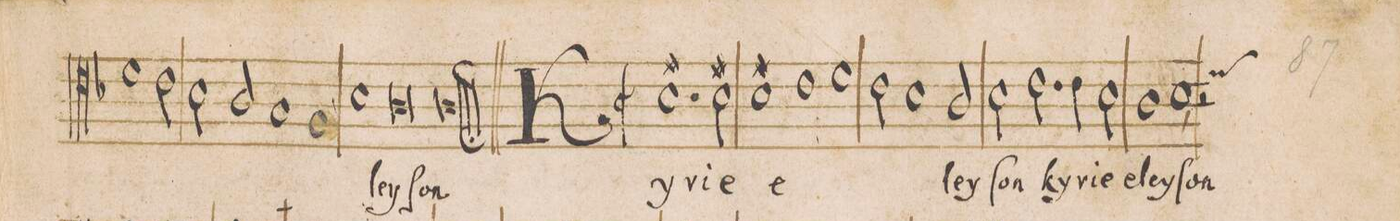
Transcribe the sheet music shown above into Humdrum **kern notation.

**kern	**text
*I"TENOR	*
*clefC4	*
*k[b-]	*
*met(C|)	*
*M2/1	*
1d\	.
2c\	.
=25-	=25-
2B-\	.
2A/	.
1G/	.
=26-	=26-
1F/	.
1B-\	.
=27-	=27-
0A\	-ley-
=28-	=28-
0A\l	-ſon
=29||-	=29||-
*M2/1	*
*met(C|)	*
1.Bn\	Ky-
2Bn\	-ri-
=30-	=30-
1Bn\	-e
1c\	e-
=31-	=31-
1d\	.
2c\	.
1B-\	.
=32-	=32-
2A/	-ley-
2B-\	-ſon
2.c\	ky-
=33-	=33-
4c\	-rie
2B-\	e-
1A\	-ley-
=34-	=34-
1B-\	-ſon
*custos:d	*
2r	.
*-	*-
